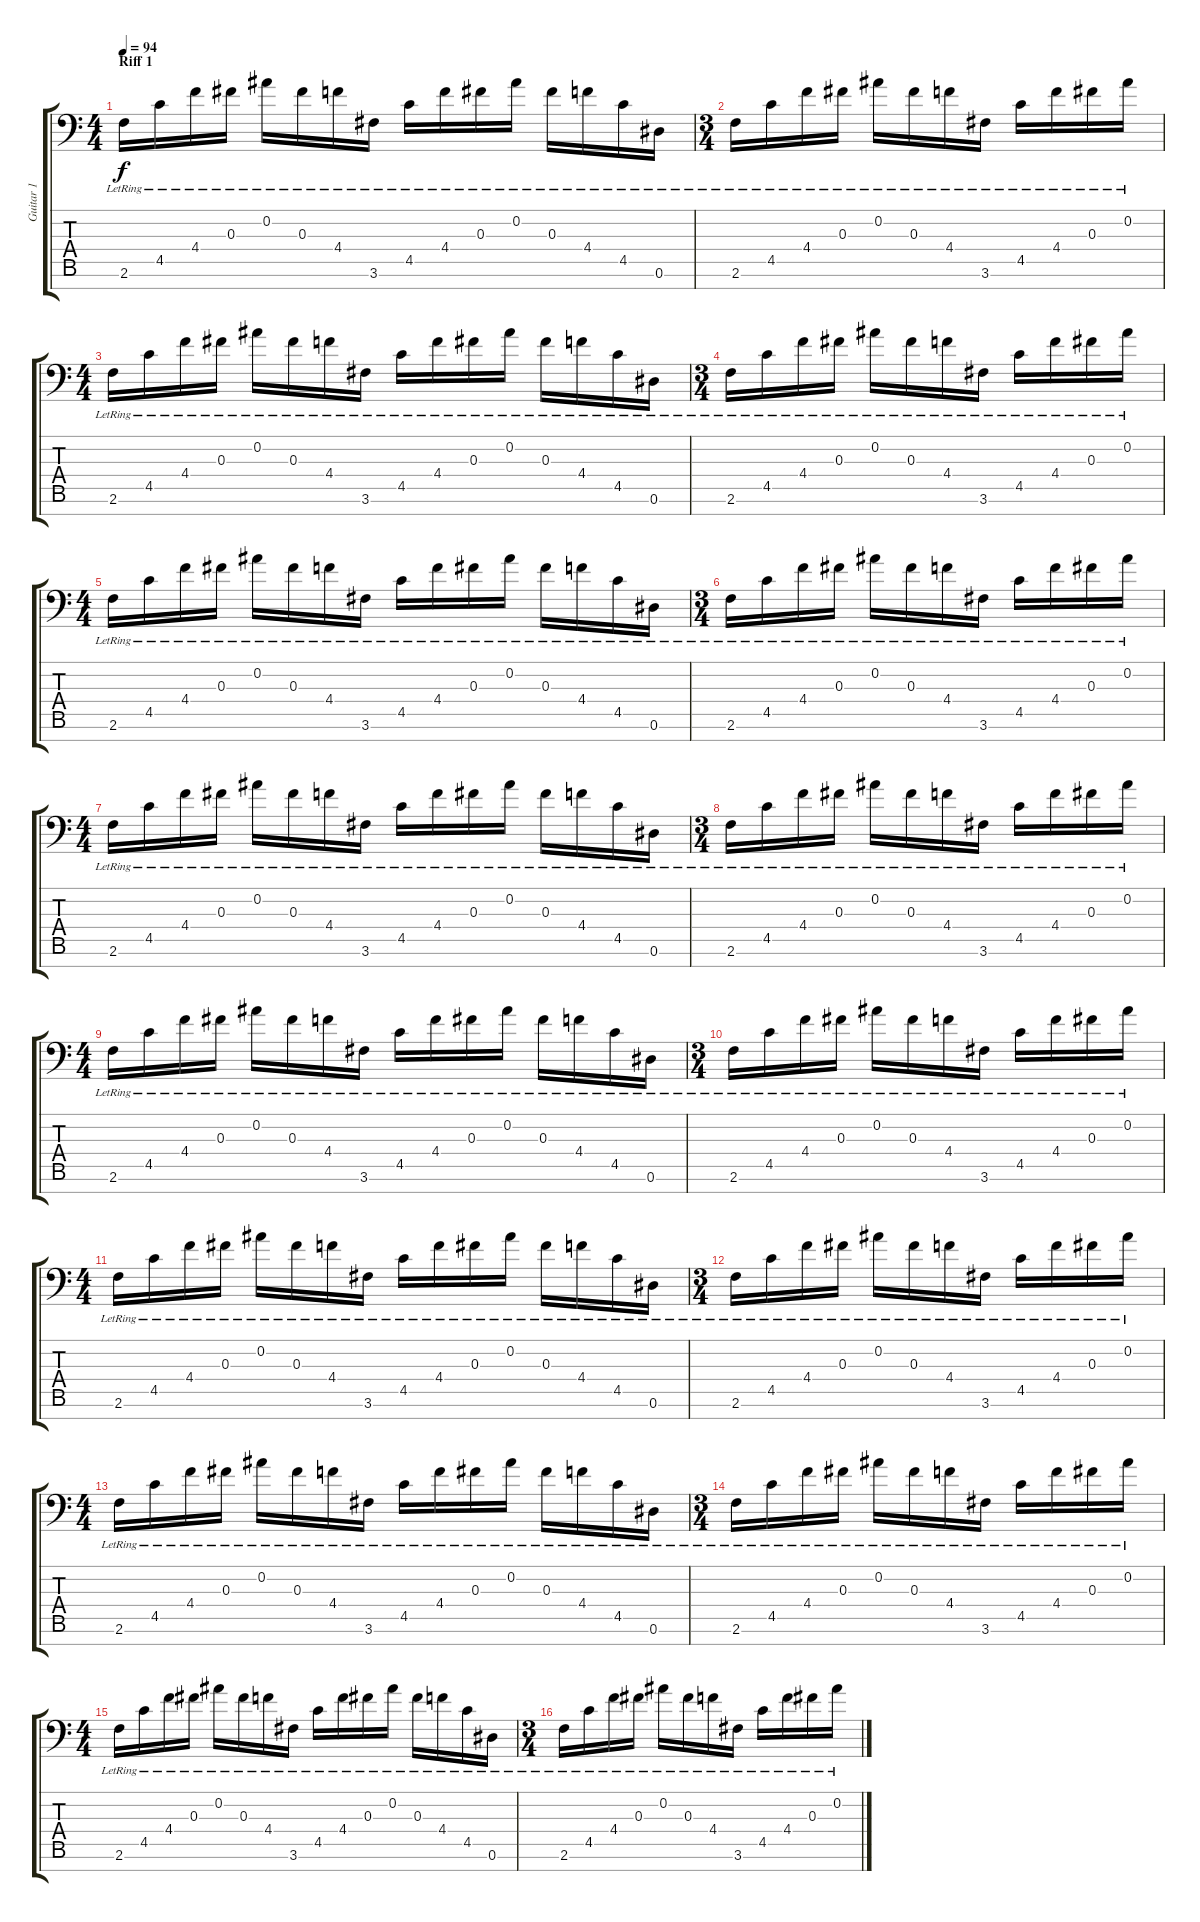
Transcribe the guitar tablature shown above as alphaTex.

\track ("Guitar 1" "Guitar 1") {instrument electricguitarclean}
\staff {score tabs}
\tuning (Eb4 Bb3 Gb3 Db3 Ab2 Eb2 Bb1) {hide}
\ts (4 4)
\section ("" "Riff 1")
\tempo 94
\clef f4
\ks c
2.6{lr}.16{dy f instrument electricguitarclean} 4.5{lr}.16 4.4{lr}.16 0.3{lr}.16 0.2{lr}.16 0.3{lr}.16 4.4{lr}.16 3.6{lr}.16 4.5{lr}.16 4.4{lr}.16 0.3{lr}.16 0.2{lr}.16 0.3{lr}.16 4.4{lr}.16 4.5{lr}.16 0.6{lr}.16 |
\ts (3 4)
2.6{lr}.16 4.5{lr}.16 4.4{lr}.16 0.3{lr}.16 0.2{lr}.16 0.3{lr}.16 4.4{lr}.16 3.6{lr}.16 4.5{lr}.16 4.4{lr}.16 0.3{lr}.16 0.2{lr}.16 |
\ts (4 4)
2.6{lr}.16 4.5{lr}.16 4.4{lr}.16 0.3{lr}.16 0.2{lr}.16 0.3{lr}.16 4.4{lr}.16 3.6{lr}.16 4.5{lr}.16 4.4{lr}.16 0.3{lr}.16 0.2{lr}.16 0.3{lr}.16 4.4{lr}.16 4.5{lr}.16 0.6{lr}.16 |
\ts (3 4)
2.6{lr}.16 4.5{lr}.16 4.4{lr}.16 0.3{lr}.16 0.2{lr}.16 0.3{lr}.16 4.4{lr}.16 3.6{lr}.16 4.5{lr}.16 4.4{lr}.16 0.3{lr}.16 0.2{lr}.16 |
\ts (4 4)
2.6{lr}.16 4.5{lr}.16 4.4{lr}.16 0.3{lr}.16 0.2{lr}.16 0.3{lr}.16 4.4{lr}.16 3.6{lr}.16 4.5{lr}.16 4.4{lr}.16 0.3{lr}.16 0.2{lr}.16 0.3{lr}.16 4.4{lr}.16 4.5{lr}.16 0.6{lr}.16 |
\ts (3 4)
2.6{lr}.16 4.5{lr}.16 4.4{lr}.16 0.3{lr}.16 0.2{lr}.16 0.3{lr}.16 4.4{lr}.16 3.6{lr}.16 4.5{lr}.16 4.4{lr}.16 0.3{lr}.16 0.2{lr}.16 |
\ts (4 4)
2.6{lr}.16 4.5{lr}.16 4.4{lr}.16 0.3{lr}.16 0.2{lr}.16 0.3{lr}.16 4.4{lr}.16 3.6{lr}.16 4.5{lr}.16 4.4{lr}.16 0.3{lr}.16 0.2{lr}.16 0.3{lr}.16 4.4{lr}.16 4.5{lr}.16 0.6{lr}.16 |
\ts (3 4)
2.6{lr}.16 4.5{lr}.16 4.4{lr}.16 0.3{lr}.16 0.2{lr}.16 0.3{lr}.16 4.4{lr}.16 3.6{lr}.16 4.5{lr}.16 4.4{lr}.16 0.3{lr}.16 0.2{lr}.16 |
\ts (4 4)
2.6{lr}.16 4.5{lr}.16 4.4{lr}.16 0.3{lr}.16 0.2{lr}.16 0.3{lr}.16 4.4{lr}.16 3.6{lr}.16 4.5{lr}.16 4.4{lr}.16 0.3{lr}.16 0.2{lr}.16 0.3{lr}.16 4.4{lr}.16 4.5{lr}.16 0.6{lr}.16 |
\ts (3 4)
2.6{lr}.16 4.5{lr}.16 4.4{lr}.16 0.3{lr}.16 0.2{lr}.16 0.3{lr}.16 4.4{lr}.16 3.6{lr}.16 4.5{lr}.16 4.4{lr}.16 0.3{lr}.16 0.2{lr}.16 |
\ts (4 4)
2.6{lr}.16 4.5{lr}.16 4.4{lr}.16 0.3{lr}.16 0.2{lr}.16 0.3{lr}.16 4.4{lr}.16 3.6{lr}.16 4.5{lr}.16 4.4{lr}.16 0.3{lr}.16 0.2{lr}.16 0.3{lr}.16 4.4{lr}.16 4.5{lr}.16 0.6{lr}.16 |
\ts (3 4)
2.6{lr}.16 4.5{lr}.16 4.4{lr}.16 0.3{lr}.16 0.2{lr}.16 0.3{lr}.16 4.4{lr}.16 3.6{lr}.16 4.5{lr}.16 4.4{lr}.16 0.3{lr}.16 0.2{lr}.16 |
\ts (4 4)
2.6{lr}.16 4.5{lr}.16 4.4{lr}.16 0.3{lr}.16 0.2{lr}.16 0.3{lr}.16 4.4{lr}.16 3.6{lr}.16 4.5{lr}.16 4.4{lr}.16 0.3{lr}.16 0.2{lr}.16 0.3{lr}.16 4.4{lr}.16 4.5{lr}.16 0.6{lr}.16 |
\ts (3 4)
2.6{lr}.16 4.5{lr}.16 4.4{lr}.16 0.3{lr}.16 0.2{lr}.16 0.3{lr}.16 4.4{lr}.16 3.6{lr}.16 4.5{lr}.16 4.4{lr}.16 0.3{lr}.16 0.2{lr}.16 |
\ts (4 4)
2.6{lr}.16 4.5{lr}.16 4.4{lr}.16 0.3{lr}.16 0.2{lr}.16 0.3{lr}.16 4.4{lr}.16 3.6{lr}.16 4.5{lr}.16 4.4{lr}.16 0.3{lr}.16 0.2{lr}.16 0.3{lr}.16 4.4{lr}.16 4.5{lr}.16 0.6{lr}.16 |
\ts (3 4)
2.6{lr}.16 4.5{lr}.16 4.4{lr}.16 0.3{lr}.16 0.2{lr}.16 0.3{lr}.16 4.4{lr}.16 3.6{lr}.16 4.5{lr}.16 4.4{lr}.16 0.3{lr}.16 0.2{lr}.16
